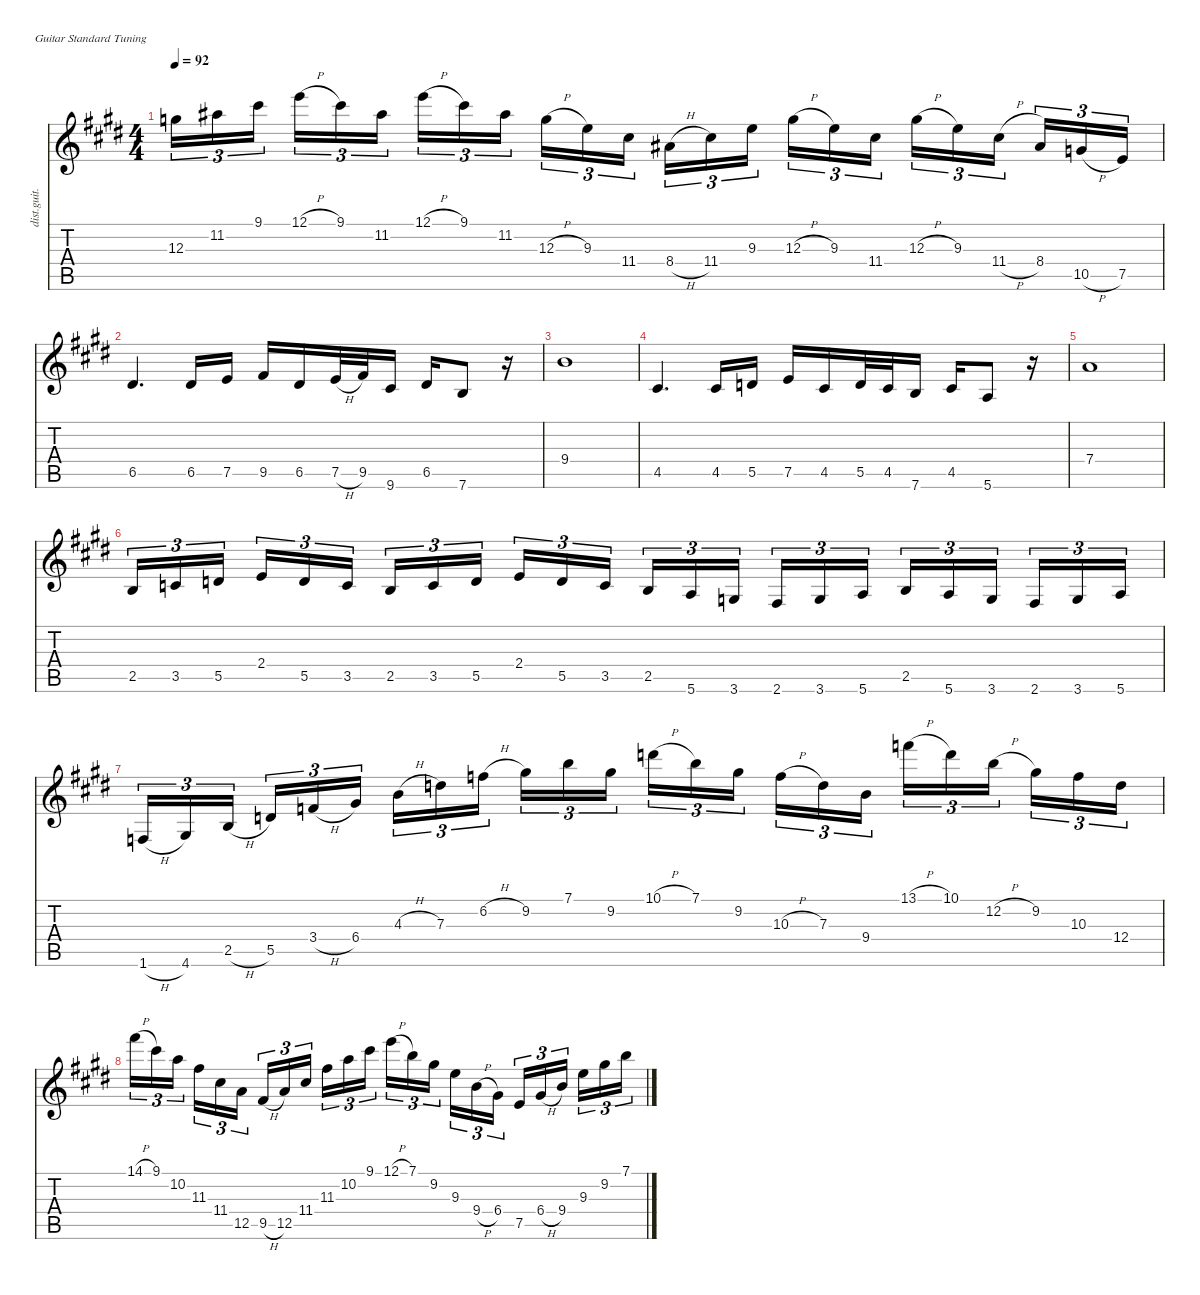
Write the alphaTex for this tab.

\defaultSystemsLayout 4
\hideDynamics
\bracketExtendMode nobrackets
\otherSystemsTrackNameOrientation horizontal
\track ("Jason Becker Lead 1" "dist.guit.") {instrument distortionguitar}
\staff {score tabs}
\tuning (E4 B3 G3 D3 A2 E2)
\ts (4 4)
\tempo 92
\clef g2
\ks e
12.3{acc forcenatural}.16{tu (3 2) dy mf beam Down} 11.2{acc #}.16{tu (3 2) beam Down} 9.1{acc #}.16{tu (3 2) beam Down} 12.1{h acc forcenatural}.16{tu (3 2) beam Down} 9.1{acc #}.16{tu (3 2) beam Down} 11.2{acc #}.16{tu (3 2) beam Down} 12.1{h acc forcenatural}.16{tu (3 2) beam Down} 9.1{acc #}.16{tu (3 2) beam Down} 11.2{acc #}.16{tu (3 2) beam Down} 12.3{h acc forcenatural}.16{tu (3 2) beam Down} 9.3{acc forcenatural}.16{tu (3 2) beam Down} 11.4{acc #}.16{tu (3 2) beam Down} 8.4{h acc #}.16{tu (3 2) beam Down} 11.4{acc #}.16{tu (3 2) beam Down} 9.3{acc forcenatural}.16{tu (3 2) beam Down} 12.3{h acc forcenatural}.16{tu (3 2) beam Down} 9.3{acc forcenatural}.16{tu (3 2) beam Down} 11.4{acc #}.16{tu (3 2) beam Down} 12.3{h acc forcenatural}.16{tu (3 2) beam Down} 9.3{acc forcenatural}.16{tu (3 2) beam Down} 11.4{h acc #}.16{tu (3 2) beam Down} 8.4{acc #}.16{tu (3 2) beam Up} 10.5{h acc forcenatural}.16{tu (3 2) beam Up} 7.5{acc forcenatural}.16{tu (3 2) beam Up} |
6.5{acc #}.4{d beam Up} 6.5{acc #}.16{beam Up} 7.5{acc forcenatural}.16{beam Up} 9.5{acc #}.16{beam Up} 6.5{acc #}.16{beam Up} 7.5{h acc forcenatural}.32{beam Up} 9.5{acc #}.32{beam Up} 9.6{acc #}.16{beam Up} 6.5{acc #}.16{beam Up} 7.6{acc forcenatural}.8{beam Up} r.16{beam Up} |
9.4{acc forcenatural}.1{beam Down} |
4.5{acc #}.4{d beam Up} 4.5{acc #}.16{beam Up} 5.5{acc forcenatural}.16{beam Up} 7.5{acc forcenatural}.16{beam Up} 4.5{acc #}.16{beam Up} 5.5{acc forcenatural}.32{beam Up} 4.5{acc #}.32{beam Up} 7.6{acc forcenatural}.16{beam Up} 4.5{acc #}.16{beam Up} 5.6{acc forcenatural}.8{beam Up} r.16{beam Up} |
7.4{acc forcenatural}.1{beam Up} |
2.5{acc forcenatural}.16{tu (3 2) beam Up} 3.5{acc forcenatural}.16{tu (3 2) beam Up} 5.5{acc forcenatural}.16{tu (3 2) beam Up} 2.4{acc forcenatural}.16{tu (3 2) beam Up} 5.5{acc forcenatural}.16{tu (3 2) beam Up} 3.5{acc forcenatural}.16{tu (3 2) beam Up} 2.5{acc forcenatural}.16{tu (3 2) beam Up} 3.5{acc forcenatural}.16{tu (3 2) beam Up} 5.5{acc forcenatural}.16{tu (3 2) beam Up} 2.4{acc forcenatural}.16{tu (3 2) beam Up} 5.5{acc forcenatural}.16{tu (3 2) beam Up} 3.5{acc forcenatural}.16{tu (3 2) beam Up} 2.5{acc forcenatural}.16{tu (3 2) beam Up} 5.6{acc forcenatural}.16{tu (3 2) beam Up} 3.6{acc forcenatural}.16{tu (3 2) beam Up} 2.6{acc #}.16{tu (3 2) beam Up} 3.6{acc forcenatural}.16{tu (3 2) beam Up} 5.6{acc forcenatural}.16{tu (3 2) beam Up} 2.5{acc forcenatural}.16{tu (3 2) beam Up} 5.6{acc forcenatural}.16{tu (3 2) beam Up} 3.6{acc forcenatural}.16{tu (3 2) beam Up} 2.6{acc #}.16{tu (3 2) beam Up} 3.6{acc forcenatural}.16{tu (3 2) beam Up} 5.6{acc forcenatural}.16{tu (3 2) beam Up} |
1.6{h acc forcenatural}.16{tu (3 2) beam Up} 4.6{acc #}.16{tu (3 2) beam Up} 2.5{h acc forcenatural}.16{tu (3 2) beam Up} 5.5{acc forcenatural}.16{tu (3 2) beam Up} 3.4{h acc forcenatural}.16{tu (3 2) beam Up} 6.4{acc #}.16{tu (3 2) beam Up} 4.3{h acc forcenatural}.16{tu (3 2) beam Down} 7.3{acc forcenatural}.16{tu (3 2) beam Down} 6.2{h acc forcenatural}.16{tu (3 2) beam Down} 9.2{acc #}.16{tu (3 2) beam Down} 7.1{acc forcenatural}.16{tu (3 2) beam Down} 9.2{acc #}.16{tu (3 2) beam Down} 10.1{h acc forcenatural}.16{tu (3 2) beam Down} 7.1{acc forcenatural}.16{tu (3 2) beam Down} 9.2{acc #}.16{tu (3 2) beam Down} 10.3{h acc forcenatural}.16{tu (3 2) beam Down} 7.3{acc forcenatural}.16{tu (3 2) beam Down} 9.4{acc forcenatural}.16{tu (3 2) beam Down} 13.1{h acc forcenatural}.16{tu (3 2) beam Down} 10.1{acc forcenatural}.16{tu (3 2) beam Down} 12.2{h acc forcenatural}.16{tu (3 2) beam Down} 9.2{acc #}.16{tu (3 2) beam Down} 10.3{acc forcenatural}.16{tu (3 2) beam Down} 12.4{acc forcenatural}.16{tu (3 2) beam Down} |
14.1{h acc #}.16{tu (3 2) beam Down} 9.1{acc #}.16{tu (3 2) beam Down} 10.2{acc forcenatural}.16{tu (3 2) beam Down} 11.3{acc #}.16{tu (3 2) beam Down} 11.4{acc #}.16{tu (3 2) beam Down} 12.5{acc forcenatural}.16{tu (3 2) beam Down} 9.5{h acc #}.16{tu (3 2) beam Up} 12.5{acc forcenatural}.16{tu (3 2) beam Up} 11.4{acc #}.16{tu (3 2) beam Up} 11.3{acc #}.16{tu (3 2) beam Down} 10.2{acc forcenatural}.16{tu (3 2) beam Down} 9.1{acc #}.16{tu (3 2) beam Down} 12.1{h acc forcenatural}.16{tu (3 2) beam Down} 7.1{acc forcenatural}.16{tu (3 2) beam Down} 9.2{acc #}.16{tu (3 2) beam Down} 9.3{acc forcenatural}.16{tu (3 2) beam Down} 9.4{h acc forcenatural}.16{tu (3 2) beam Down} 6.4{acc #}.16{tu (3 2) beam Down} 7.5{acc forcenatural}.16{tu (3 2) beam Up} 6.4{h acc #}.16{tu (3 2) beam Up} 9.4{acc forcenatural}.16{tu (3 2) beam Up} 9.3{acc forcenatural}.16{tu (3 2) beam Down} 9.2{acc #}.16{tu (3 2) beam Down} 7.1{acc forcenatural}.16{tu (3 2) beam Down}
